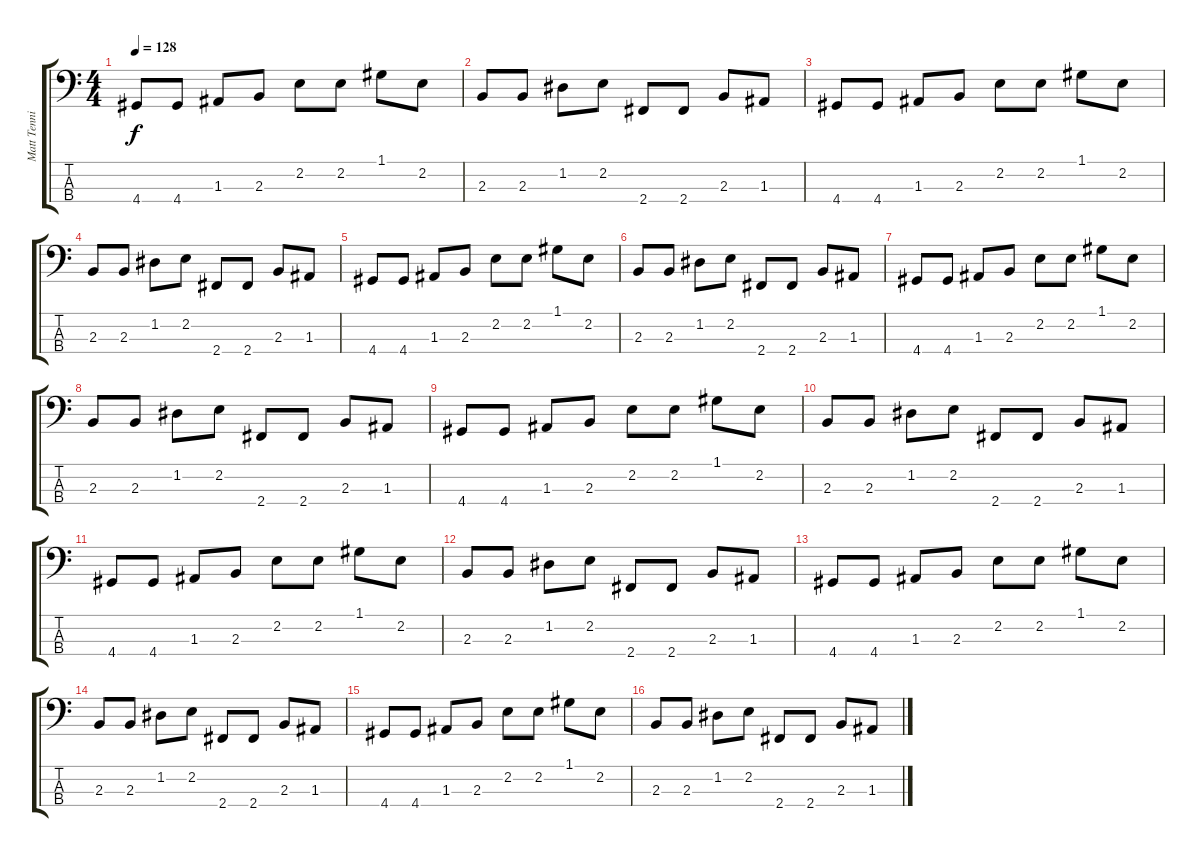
\track ("Matt Tennikof" "Matt Tenni") {instrument electricbassfinger}
\staff {score tabs}
\tuning (G2 D2 A1 E1) {hide}
\ts (4 4)
\tempo 128
\clef f4
\ks c
4.4.8{dy f} 4.4.8 1.3.8 2.3.8 2.2.8 2.2.8 1.1.8 2.2.8 |
2.3.8 2.3.8 1.2.8 2.2.8 2.4.8 2.4.8 2.3.8 1.3.8 |
4.4.8 4.4.8 1.3.8 2.3.8 2.2.8 2.2.8 1.1.8 2.2.8 |
2.3.8 2.3.8 1.2.8 2.2.8 2.4.8 2.4.8 2.3.8 1.3.8 |
4.4.8 4.4.8 1.3.8 2.3.8 2.2.8 2.2.8 1.1.8 2.2.8 |
2.3.8 2.3.8 1.2.8 2.2.8 2.4.8 2.4.8 2.3.8 1.3.8 |
4.4.8 4.4.8 1.3.8 2.3.8 2.2.8 2.2.8 1.1.8 2.2.8 |
2.3.8 2.3.8 1.2.8 2.2.8 2.4.8 2.4.8 2.3.8 1.3.8 |
4.4.8 4.4.8 1.3.8 2.3.8 2.2.8 2.2.8 1.1.8 2.2.8 |
2.3.8 2.3.8 1.2.8 2.2.8 2.4.8 2.4.8 2.3.8 1.3.8 |
4.4.8 4.4.8 1.3.8 2.3.8 2.2.8 2.2.8 1.1.8 2.2.8 |
2.3.8 2.3.8 1.2.8 2.2.8 2.4.8 2.4.8 2.3.8 1.3.8 |
4.4.8 4.4.8 1.3.8 2.3.8 2.2.8 2.2.8 1.1.8 2.2.8 |
2.3.8 2.3.8 1.2.8 2.2.8 2.4.8 2.4.8 2.3.8 1.3.8 |
4.4.8 4.4.8 1.3.8 2.3.8 2.2.8 2.2.8 1.1.8 2.2.8 |
2.3.8 2.3.8 1.2.8 2.2.8 2.4.8 2.4.8 2.3.8 1.3.8
